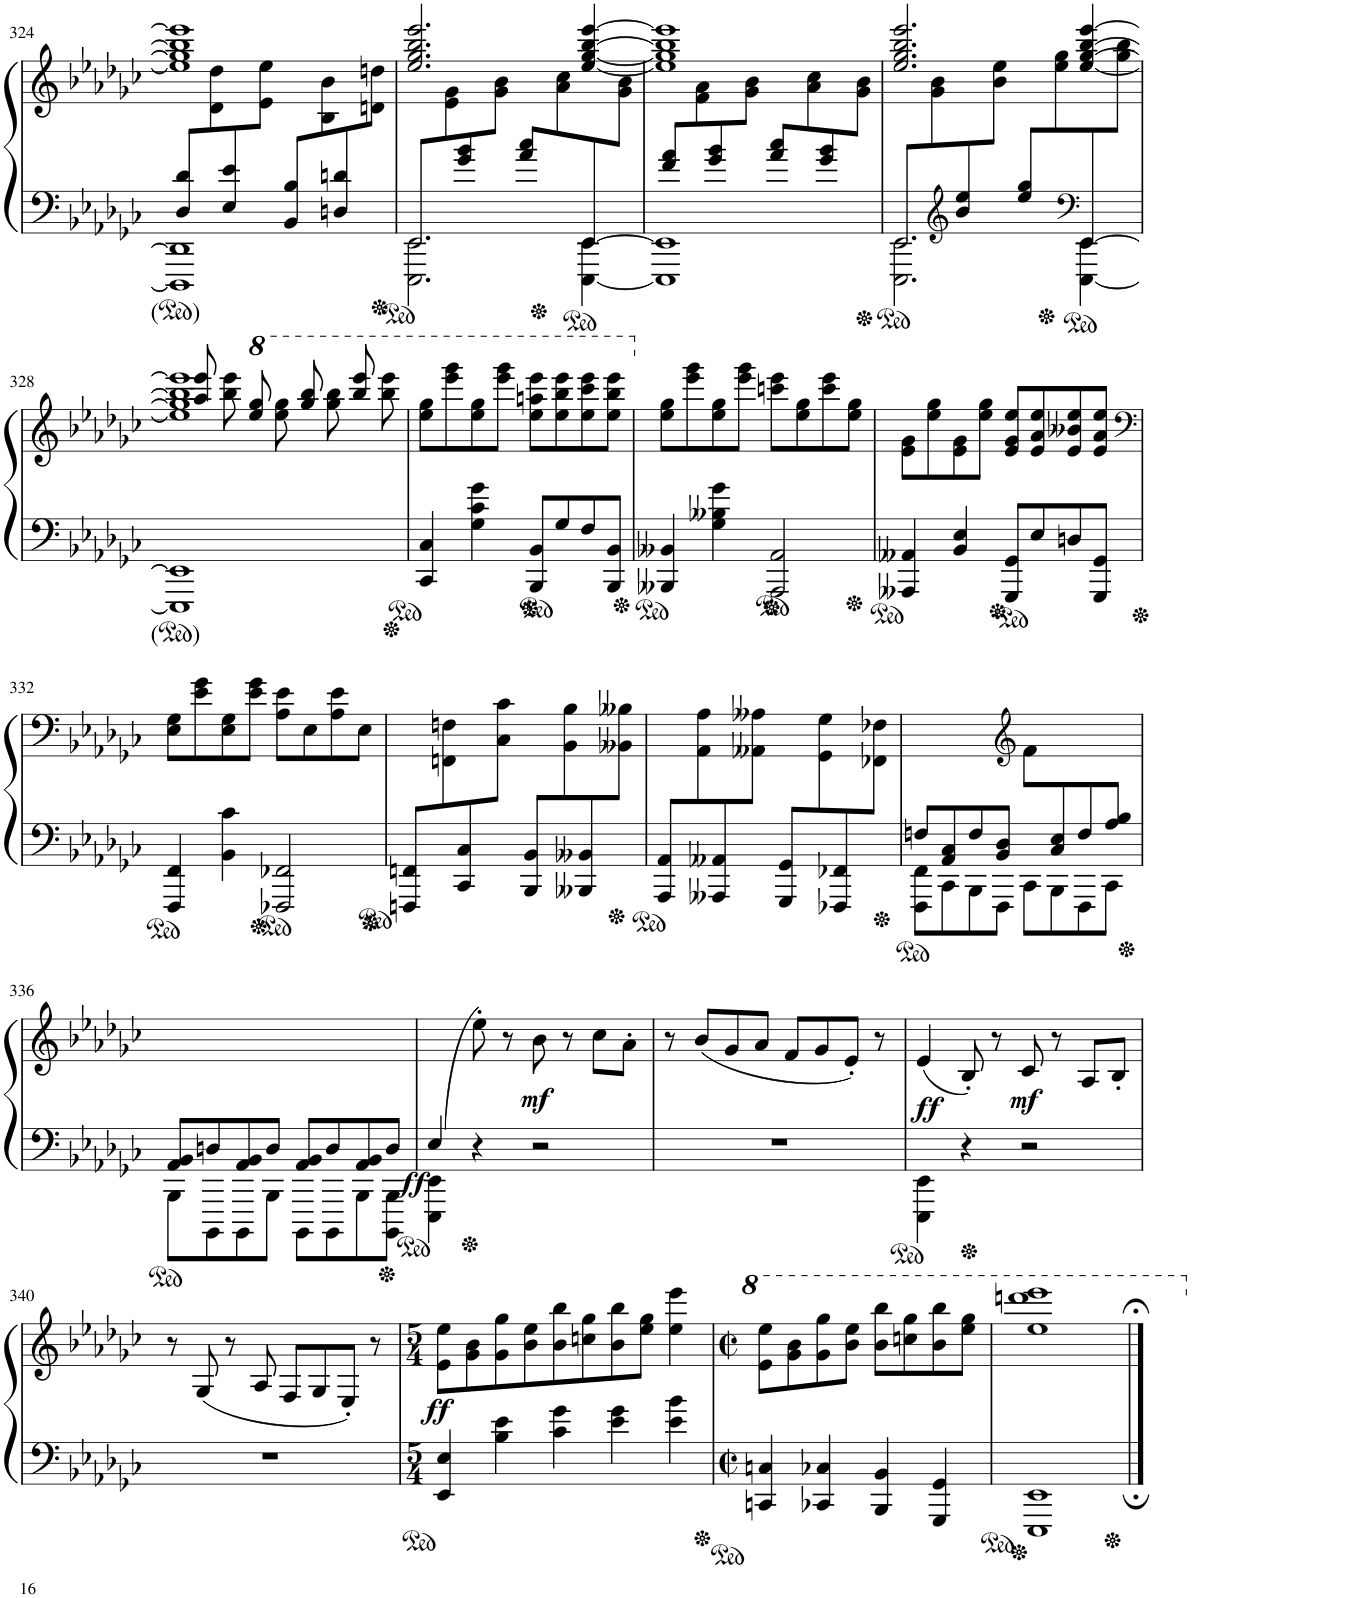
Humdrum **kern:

**kern	**kern	**dynam
*part1	*part1	*part1
*staff2	*staff1	*staff1/2
*I"ピアノ	*	*
!!LO:PB:g=z
*clefF4	*clefG2	*
*k[b-e-a-d-g-c-]	*k[b-e-a-d-g-c-]	*
*M2/2	*M2/2	*
*met(c|)	*met(c|)	*
=324	=324	=324
*^	*^	*
8D-/ 8d-/L	1DDD-] 1DD-]	1ee-] 1gg-] 1bb-] 1eee-]	8ryy	.
8ryy	.	.	8d-\ 8dd-\	.
8E-/ 8e-/	.	.	8ryy	.
8ryy	.	.	8e-\ 8ee-\J	.
8BB-/ 8B-/L	.	.	8ryy	.
8ryy	.	.	8B-\ 8b-\	.
8Dn/ 8dn/	.	.	8ryy	.
8ryy	.	.	8dn\ 8ddn\J	.
=325	=325	=325	=325	=325
2.EEE-\ 2.EE-\	8EE-/L	2.ee-/ 2.gg-/ 2.bb-/ 2.eee-/	8ryy	.
.	8ryy	.	8e-\ 8g-\	.
.	8g-/ 8b-/	.	8ryy	.
.	8ryy	.	8g-\ 8b-\J	.
.	8a-/ 8cc-/L	.	8ryy	.
.	8ryy	.	8a-\ 8cc-\	.
[4EEE-\ [>4EE-\	8EE-/	[4ee-/ [4gg-/ [4bb-/ [4eee-/	8ryy	.
.	8ryy	.	8g-\ 8b-\J	.
=326	=326	=326	=326	=326
1EEE-] 1EE-]	8f/ 8a-/L	1ee-] 1gg-] 1bb-] 1eee-]	8ryy	.
.	8ryy	.	8f\ 8a-\	.
.	8g-/ 8b-/	.	8ryy	.
.	8ryy	.	8g-\ 8b-\J	.
.	8a-/ 8cc-/L	.	8ryy	.
.	8ryy	.	8a-\ 8cc-\	.
.	8g-/ 8b-/	.	8ryy	.
.	8ryy	.	8g-\ 8b-\J	.
=327	=327	=327	=327	=327
2.EEE-\ 2.EE-\	8EE-/L	2.ee-/ 2.gg-/ 2.bb-/ 2.eee-/	8ryy	.
.	8ryy	.	8g-\ 8b-\	.
*clefG2	*	*	*	*
.	8b-/ 8ee-/	.	8ryy	.
.	8ryy	.	8b-\ 8ee-\J	.
.	8ee-/ 8gg-/L	.	8ryy	.
.	8ryy	.	8ee-\ 8gg-\	.
*clefF4	*	*	*	*
[4EEE-\ [>4EE-\	8EE-/	[<4ee-/ [4gg-/ [4bb-/ [4eee-/	8ryy	.
.	8ryy	.	8gg-\ 8bb-\J	.
*v	*v	*	*	*
!!LO:LB:g=z	!!
=328	=328	=328	=328
1EEE-] 1EE-]	1ee-] 1gg-] 1bb-] 1eee-]	8aa-/ 8eee-/	.
.	.	8bb-\ 8eee-\	.
*	*8va	*	*
.	.	8eee-/ 8ggg-/	.
.	.	8eee-\ 8ggg-\	.
.	.	8ggg-/ 8bbb-/	.
.	.	8ggg-\ 8bbb-\	.
.	.	8bbb-/ 8eeee-/	.
.	.	8bbb-\ 8eeee-\	.
*	*v	*v	*
=329	=329	=329
4CC-/ 4C-/	8eee-\ 8ggg-\L	.
.	8eeee-\ 8gggg-\	.
4G-\ 4c-\ 4g-\	8eee-\ 8ggg-\	.
.	8eeee-\ 8gggg-\J	.
8BBB-/ 8BB-/L	8eee-\ 8aaan\ 8eeee-\L	.
8G-/	8eee-\ 8bbb-\ 8eeee-\	.
8F/	8eee-\ 8cccc-\ 8eeee-\	.
8BBB-/ 8BB-/J	8eee-\ 8bbb-\ 8eeee-\J	.
=330	=330	=330
*	*X8va	*
4BBB--X/ 4BB--X/	8ee-\ 8gg-\L	.
.	8eee-\ 8ggg-\	.
4G-\ 4B--X\ 4g-\	8ee-\ 8gg-\	.
.	8eee-\ 8ggg-\J	.
2AAA-/ 2AA-/	8cccn\ 8eee-\L	.
.	8ee-\ 8gg-\	.
.	8ccc\ 8eee-\	.
.	8ee-\ 8gg-\J	.
=331	=331	=331
4AAA--X/ 4AA--X/	8e-\ 8g-\L	.
.	8ee-\ 8gg-\	.
4BB-/ 4E-/	8e-\ 8g-\	.
.	8ee-\ 8gg-\J	.
8GGG-/ 8GG-/L	8e-/ 8g-/ 8ee-/L	.
8E-/	8e-/ 8a-/ 8ee-/	.
8Dn/	8e-/ 8b--X/ 8ee-/	.
8GGG-/ 8GG-/J	8e-/ 8a-/ 8ee-/J	.
!!LO:LB:g=z
=332	=332	=332
*	*clefF4	*
4FFF/ 4FF/	8E-\ 8G-\L	.
.	8e-\ 8g-\	.
4BB-\ 4c-\	8E-\ 8G-\	.
.	8e-\ 8g-\J	.
2FFF-X/ 2FF-X/	8A-\ 8e-\L	.
.	8E-\	.
.	8A-\ 8e-\	.
.	8E-\J	.
=333	=333	=333
*ped	*	*
*	*^	*
8FFFn/ 8FFn/L	1ryy	8ryy	.
8ryy	.	8FFn\ 8Fn\	.
8CC-/ 8C-/	.	8ryy	.
8ryy	.	8C-\ 8c-\J	.
8BBB-/ 8BB-/L	.	8ryy	.
8ryy	.	8BB-\ 8B-\	.
8BBB--X/ 8BB--X/	.	8ryy	.
8ryy	.	8BB--X\ 8B--X\J	.
=334	=334	=334	=334
*ped	*	*	*
*	*Xped	*	*
8AAA-/ 8AA-/L	1ryy	8ryy	.
8ryy	.	8AA-\ 8A-\	.
8AAA--X/ 8AA--X/	.	8ryy	.
8ryy	.	8AA--X\ 8A--X\J	.
8GGG-/ 8GG-/L	.	8ryy	.
8ryy	.	8GG-\ 8G-\	.
8FFF-X/ 8FF-X/	.	8ryy	.
8ryy	.	8FF-X\ 8F-X\J	.
*	*v	*v	*
=335	=335	=335
*^	*	*
*	*	*Xped	*
8Fn/L	8FFF\ 8FF\L	2ryy	.
8AA-/ 8C-/	8CC-\	.	.
8F/	8BBB-\	.	.
8BB-/ 8D-/J	8FFF\J	.	.
*	*	*clefG2	*
8ryy	8CC-\L	8f\L	.
8C-/ 8E-/	8BBB-\	4.ryy	.
8F/	8FFF\	.	.
8A-/ 8B-/J	8CC-\J	.	.
!!LO:LB:g=z
=336	=336	=336	=336
8AA-/ 8BB-/L	8BBB-\L	1ryy	.
8Dn/	8BBBB-\	.	.
8AA-/ 8BB-/	8BBBB-\	.	.
8D/J	8BBB-\J	.	.
8AA-/ 8BB-/L	8BBBB-\L	.	.
8D/	8BBBB-\	.	.
8AA-/ 8BB-/	8BBB-\	.	.
8D/J	8BBBB-\ 8BBB-\J	.	.
=337	=337	=337	=337
!	!	!	!LO:DY:b=2
(4E-/	4EEE-\ 4EE-\	4ryy	ff
2.ryy	4r	8ee-'\)	.
.	.	8r	.
!	!	!	!LO:DY:b
.	2r	8b-\	mf
.	.	8r	.
.	.	8cc-\L	.
.	.	8a-'\J	.
*v	*v	*	*
=338	=338	=338
1r	8r	.
.	(8b-/L	.
.	8g-/	.
.	8a-/J	.
.	8f/L	.
.	8g-/	.
.	8e-'/J)	.
.	8r	.
=339	=339	=339
!	!	!LO:DY:b
4EEE-\ 4EE-\	(4e-/	ff
4r	8B-'/)	.
.	8r	.
!	!	!LO:DY:b
2r	8c-/	mf
.	8r	.
.	8A-/L	.
.	8B-'/J	.
!!LO:LB:g=z
=340	=340	=340
1r	8r	.
.	(8G-/	.
.	8r	.
.	8A-/	.
.	8F/L	.
.	8G-/	.
.	8E-'/J)	.
.	8r	.
=341	=341	=341
*M5/4	*M5/4	*
!	!	!LO:DY:b
4EE-/ 4E-/	8e-\ 8ee-\L	ff
.	8g-\ 8b-\	.
4B-\ 4e-\	8g-\ 8gg-\	.
.	8b-\ 8ee-\	.
4c-\ 4g-\	8b-\ 8bb-\	.
.	8ccn\ 8gg-\	.
4e-\ 4g-\	8b-\ 8bb-\	.
.	8ee-\ 8gg-\J	.
4e-\ 4b-\	4ee-\ 4eee-\	.
=342	=342	=342
*M2/2	*M2/2	*
*met(c|)	*met(c|)	*
*	*8va	*
4CCn/ 4Cn/	8ee-\ 8eee-\L	.
.	8gg-\ 8bb-\	.
4CC-X/ 4C-X/	8gg-\ 8ggg-\	.
.	8bb-\ 8eee-\J	.
4BBB-/ 4BB-/	8bb-\ 8bbb-\L	.
.	8cccn\ 8ggg-\	.
4GGG-/ 4GG-/	8bb-\ 8bbb-\	.
.	8eee-\ 8ggg-\J	.
=343	=343	=343
1EEE- 1EE-	1eee- 1ddddn 1eeee-	.
*	*X8va	*
==	==	==
*-	*-	*-
